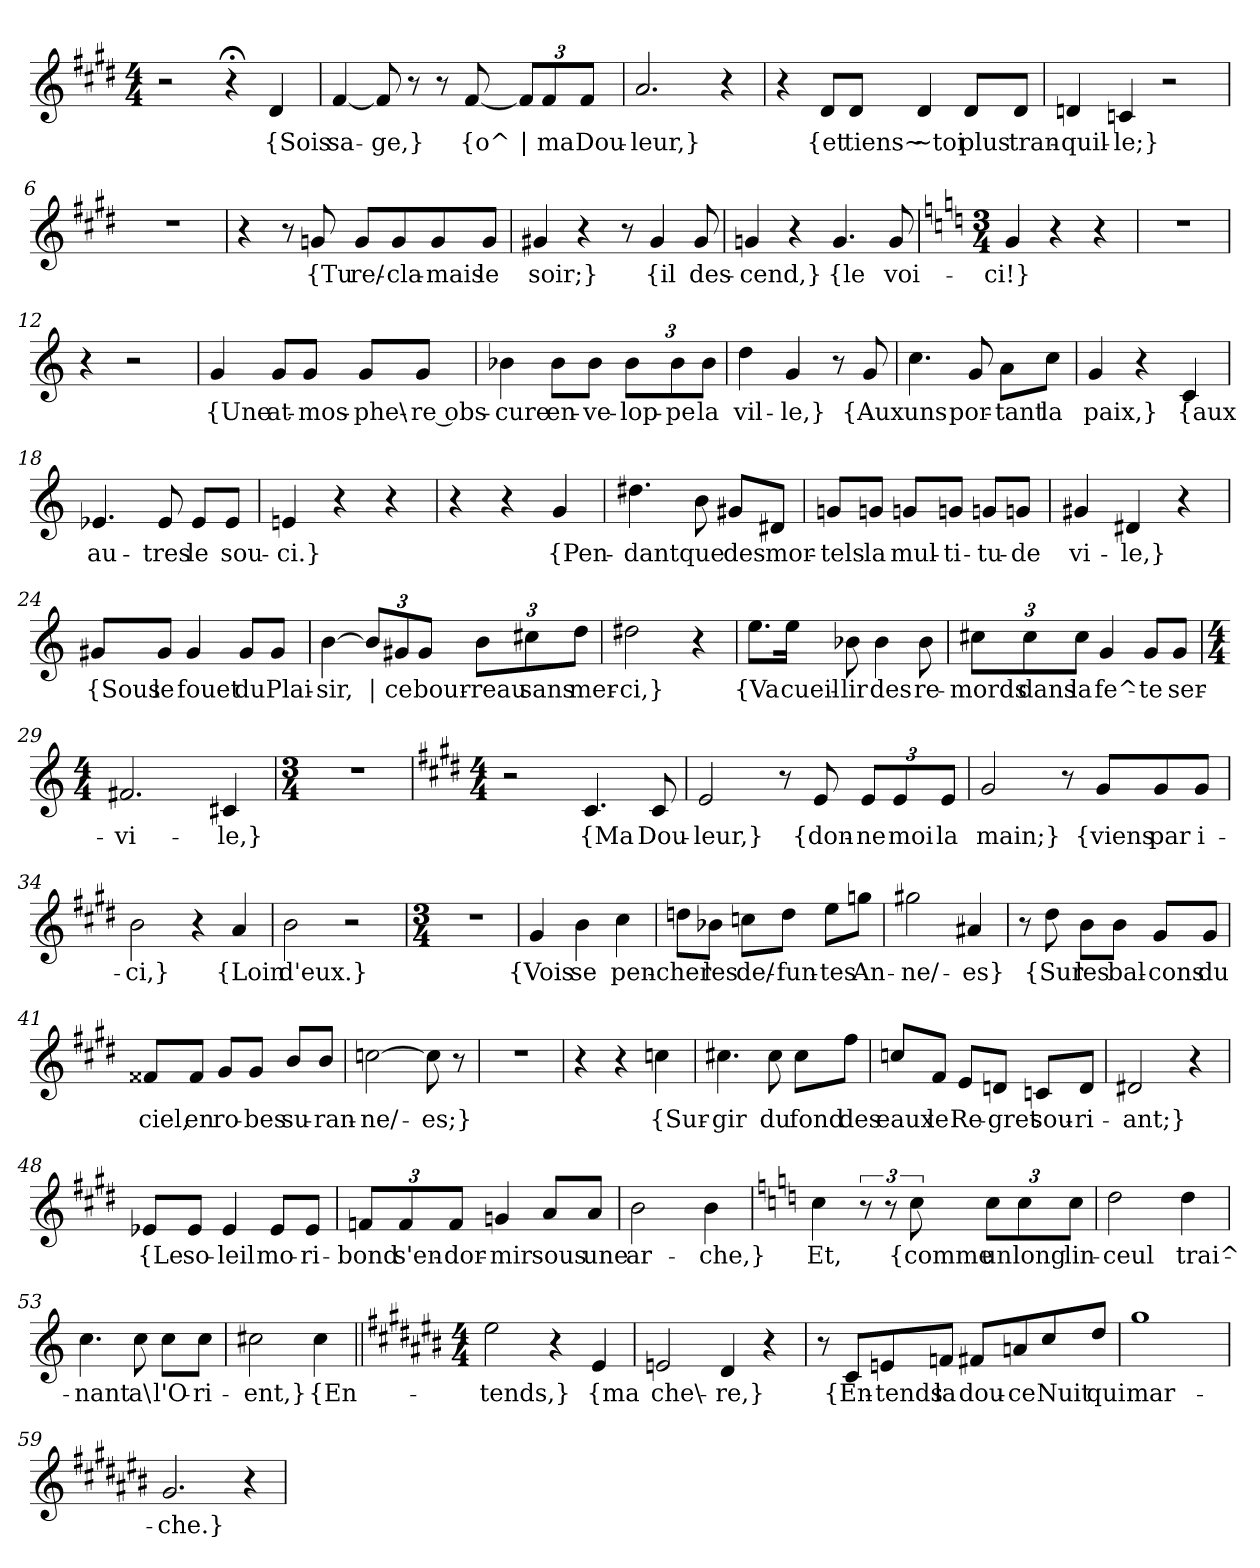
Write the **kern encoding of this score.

**kern	**text
*part1	*part1
*staff1	*staff1
*clefG2	*
*k[f#c#g#d#]	*
*M4/4	*
=1	=1
2r	.
4r;<	.
!	!LO:LY:b
4d#/	{Sois
=2	=2
!	!LO:LY:b
[4f#/	sa-
!	!LO:LY:b
8f#/]	-ge,}
8r	.
8r	.
!	!LO:LY:b
[8f#/	{o^
*Xbrackettup	*
!	!LO:LY:b
12f#/L]	|
!	!LO:LY:b
12f#/	ma
!	!LO:LY:b
12f#/J	Dou-
=3	=3
!	!LO:LY:b
2.a/	-leur,}
4r	.
=4	=4
4r	.
!	!LO:LY:b
8d#/L	{et
!	!LO:LY:b
8d#/J	tiens~
!	!LO:LY:b
4d#/	~toi
!	!LO:LY:b
8d#/L	plus
!	!LO:LY:b
8d#/J	tran-
=5	=5
!	!LO:LY:b
4dn/	-quil-
!	!LO:LY:b
4cn/	-le;}
2r	.
=6	=6
1r	.
!!LO:LB:g=z
=7	=7
4r	.
8r	.
!	!LO:LY:b
8gn/	{Tu
!	!LO:LY:b
8g/L	re/-
!	!LO:LY:b
8g/	-cla-
!	!LO:LY:b
8g/	-mais
!	!LO:LY:b
8g/J	le
=8	=8
!	!LO:LY:b
4g#X/	soir;}
4r	.
8r	.
!	!LO:LY:b
4g#/	{il
!	!LO:LY:b
8g#/	des-
=9	=9
!	!LO:LY:b
4gn/	-cend,}
4r	.
!	!LO:LY:b
4.g/	{le
!	!LO:LY:b
8g/	voi-
=10	=10
*k[]	*
*M3/4	*
!	!LO:LY:b
4g/	-ci!}
4r	.
4r	.
=11	=11
2.r	.
=12	=12
4r	.
2r	.
!!LO:LB:g=z
=13	=13
!	!LO:LY:b
4g/	{Une
!	!LO:LY:b
8g/L	at-
!	!LO:LY:b
8g/J	-mos-
!	!LO:LY:b
8g/L	-phe\-
!	!LO:LY:b
8g/J	-re obs-
=14	=14
!	!LO:LY:b
4b-X\	-cure
!	!LO:LY:b
8b-\L	en-
!	!LO:LY:b
8b-\J	-ve-
!	!LO:LY:b
12b-\L	-lop-
!	!LO:LY:b
12b-\	-pe
!	!LO:LY:b
12b-\J	la
=15	=15
!	!LO:LY:b
4dd\	vil-
!	!LO:LY:b
4g/	-le,}
8r	.
!	!LO:LY:b
8g/	{Aux
=16	=16
!	!LO:LY:b
4.cc\	uns
!	!LO:LY:b
8g/	por-
!	!LO:LY:b
8a\L	-tant
!	!LO:LY:b
8cc\J	la
=17	=17
!	!LO:LY:b
4g/	paix,}
4r	.
!	!LO:LY:b
4c/	{aux
!!LO:LB:g=z
=18	=18
!	!LO:LY:b
4.e-X/	au-
!	!LO:LY:b
8e-/	-tres
!	!LO:LY:b
8e-/L	le
!	!LO:LY:b
8e-/J	sou-
=19	=19
!	!LO:LY:b
4en/	-ci.}
4r	.
4r	.
=20	=20
4r	.
4r	.
!	!LO:LY:b
4g/	{Pen-
=21	=21
!	!LO:LY:b
4.dd#X\	-dant
!	!LO:LY:b
8b\	que
!	!LO:LY:b
8g#X/L	des
!	!LO:LY:b
8d#X/J	mor-
=22	=22
!	!LO:LY:b
8gn/L	-tels
!	!LO:LY:b
8gn/J	la
!	!LO:LY:b
8gn/L	mul-
!	!LO:LY:b
8gn/J	-ti-
!	!LO:LY:b
8gn/L	-tu-
!	!LO:LY:b
8gn/J	-de
=23	=23
!	!LO:LY:b
4g#X/	vi-
!	!LO:LY:b
4d#X/	-le,}
4r	.
!!LO:LB:g=z
=24	=24
!	!LO:LY:b
8g#X/L	{Sous
!	!LO:LY:b
8g#/J	le
!	!LO:LY:b
4g#/	fouet
!	!LO:LY:b
8g#/L	du
!	!LO:LY:b
8g#/J	Plai-
=25	=25
!	!LO:LY:b
[4b\	-sir,
!	!LO:LY:b
12b/L]	|
!	!LO:LY:b
12g#X/	ce
!	!LO:LY:b
12g#/J	bour-
!	!LO:LY:b
12b\L	-reau
!	!LO:LY:b
12cc#X\	sans
!	!LO:LY:b
12dd\J	mer-
=26	=26
!	!LO:LY:b
2dd#X\	-ci,}
4r	.
=27	=27
!	!LO:LY:b
8.ee\L	{Va
!	!LO:LY:b
16ee\Jk	cueil-
!	!LO:LY:b
8b-X\	-lir
!	!LO:LY:b
4b-\	des
!	!LO:LY:b
8b-\	re-
!!LO:LB:g=z
=28	=28
!	!LO:LY:b
12cc#X\L	-mords
!	!LO:LY:b
12cc#\	dans
!	!LO:LY:b
12cc#\J	la
!	!LO:LY:b
4g/	fe^-
!	!LO:LY:b
8g/L	-te
!	!LO:LY:b
8g/J	ser-
=29	=29
*M4/4	*
!	!LO:LY:b
2.f#X/	-vi-
!	!LO:LY:b
4c#X/	-le,}
=30	=30
*M3/4	*
2.r	.
=31	=31
*k[f#c#g#d#]	*
*M4/4	*
2r	.
!	!LO:LY:b
4.c#/	{Ma
!	!LO:LY:b
8c#/	Dou-
=32	=32
!	!LO:LY:b
2e/	-leur,}
8r	.
!	!LO:LY:b
8e/	{don-
!	!LO:LY:b
12e/L	-ne
!	!LO:LY:b
12e/	moi
!	!LO:LY:b
12e/J	la
!!LO:LB:g=z
=33	=33
!	!LO:LY:b
2g#/	main;}
8r	.
!	!LO:LY:b
8g#/L	{viens
!	!LO:LY:b
8g#/	par
!	!LO:LY:b
8g#/J	i-
=34	=34
!	!LO:LY:b
2b\	-ci,}
4r	.
!	!LO:LY:b
4a/	{Loin
=35	=35
!	!LO:LY:b
2b\	d'eux.}
2r	.
=36	=36
*M3/4	*
2.r	.
=37	=37
!	!LO:LY:b
4g#/	{Vois
!	!LO:LY:b
4b\	se
!	!LO:LY:b
4cc#\	pen-
=38	=38
!	!LO:LY:b
8ddn\L	-cher
!	!LO:LY:b
8b-X\J	les
!	!LO:LY:b
8ccn\L	de/-
!	!LO:LY:b
8dd\J	-fun-
!	!LO:LY:b
8ee\L	-tes
!	!LO:LY:b
8ggn\J	An-
!!LO:LB:g=z
=39	=39
!	!LO:LY:b
2gg#X\	-ne/-
!	!LO:LY:b
4a#X/	-es}
=40	=40
8r	.
!	!LO:LY:b
8dd#\	{Sur
!	!LO:LY:b
8b\L	les
!	!LO:LY:b
8b\J	bal-
!	!LO:LY:b
8g#/L	-cons
!	!LO:LY:b
8g#/J	du
=41	=41
!	!LO:LY:b
8f##X/L	ciel,
!	!LO:LY:b
8f##/J	en
!	!LO:LY:b
8g#/L	ro-
!	!LO:LY:b
8g#/J	-bes
!	!LO:LY:b
8b/L	su-
!	!LO:LY:b
8b/J	-ran-
=42	=42
!	!LO:LY:b
[2ccn\	-ne/-
!	!LO:LY:b
8cc\]	-es;}
8r	.
=43	=43
2.r	.
=44	=44
4r	.
4r	.
!	!LO:LY:b
4ccn\	{Sur-
!!LO:LB:g=z
=45	=45
!	!LO:LY:b
4.cc#X\	-gir
!	!LO:LY:b
8cc#\	du
!	!LO:LY:b
8cc#\L	fond
!	!LO:LY:b
8ff#\J	des
=46	=46
!	!LO:LY:b
8ccn/L	eaux
!	!LO:LY:b
8f#/J	le
!	!LO:LY:b
8e/L	Re-
!	!LO:LY:b
8dn/J	-gret
!	!LO:LY:b
8cn/L	sou-
!	!LO:LY:b
8d/J	-ri-
=47	=47
!	!LO:LY:b
2d#X/	-ant;}
4r	.
=48	=48
!	!LO:LY:b
8e-X/L	{Le
!	!LO:LY:b
8e-/J	so-
!	!LO:LY:b
4e-/	-leil
!	!LO:LY:b
8e-/L	mo-
!	!LO:LY:b
8e-/J	-ri-
=49	=49
!	!LO:LY:b
12fn/L	-bond
!	!LO:LY:b
12f/	s'en-
!	!LO:LY:b
12f/J	-dor-
!	!LO:LY:b
4gn/	-mir
!	!LO:LY:b
8a/L	sous
!	!LO:LY:b
8a/J	une
!!LO:LB:g=z
=50	=50
!	!LO:LY:b
2b\	ar-
!	!LO:LY:b
4b\	-che,}
=51	=51
*k[]	*
!	!LO:LY:b
4cc\	Et,
*brackettup	*
12r	.
12r	.
!	!LO:LY:b
12cc\	{comme
*Xbrackettup	*
!	!LO:LY:b
12cc\L	un
!	!LO:LY:b
12cc\	long
!	!LO:LY:b
12cc\J	lin-
=52	=52
!	!LO:LY:b
2dd\	-ceul
!	!LO:LY:b
4dd\	trai^-
=53	=53
!	!LO:LY:b
4.cc\	-nant
!	!LO:LY:b
8cc\	a\
!	!LO:LY:b
8cc\L	l'O-
!	!LO:LY:b
8cc\J	-ri-
=54	=54
!	!LO:LY:b
2cc#X\	-ent,}
!	!LO:LY:b
4cc#\	{En-
!!LO:PB:g=z
=55||	=55||
*k[f#c#g#d#a#e#b#]	*
*M4/4	*
!	!LO:LY:b
2ee#\	tends,}
4r	.
!	!LO:LY:b
4e#/	{ma
=56	=56
!	!LO:LY:b
2en/	che\-
!	!LO:LY:b
4d#/	-re,}
4r	.
=57	=57
8r	.
!	!LO:LY:b
8c#/L	{En-
!	!LO:LY:b
8en/	-tends
!	!LO:LY:b
8fn/J	la
!	!LO:LY:b
8f#X/L	dou-
!	!LO:LY:b
8an/	-ce
!	!LO:LY:b
8cc#/	Nuit
!	!LO:LY:b
8dd#/J	qui
=58	=58
!	!LO:LY:b
1gg#	mar-
=59	=59
!	!LO:LY:b
2.g#/	-che.}
4r	.
=	=
*-	*-
